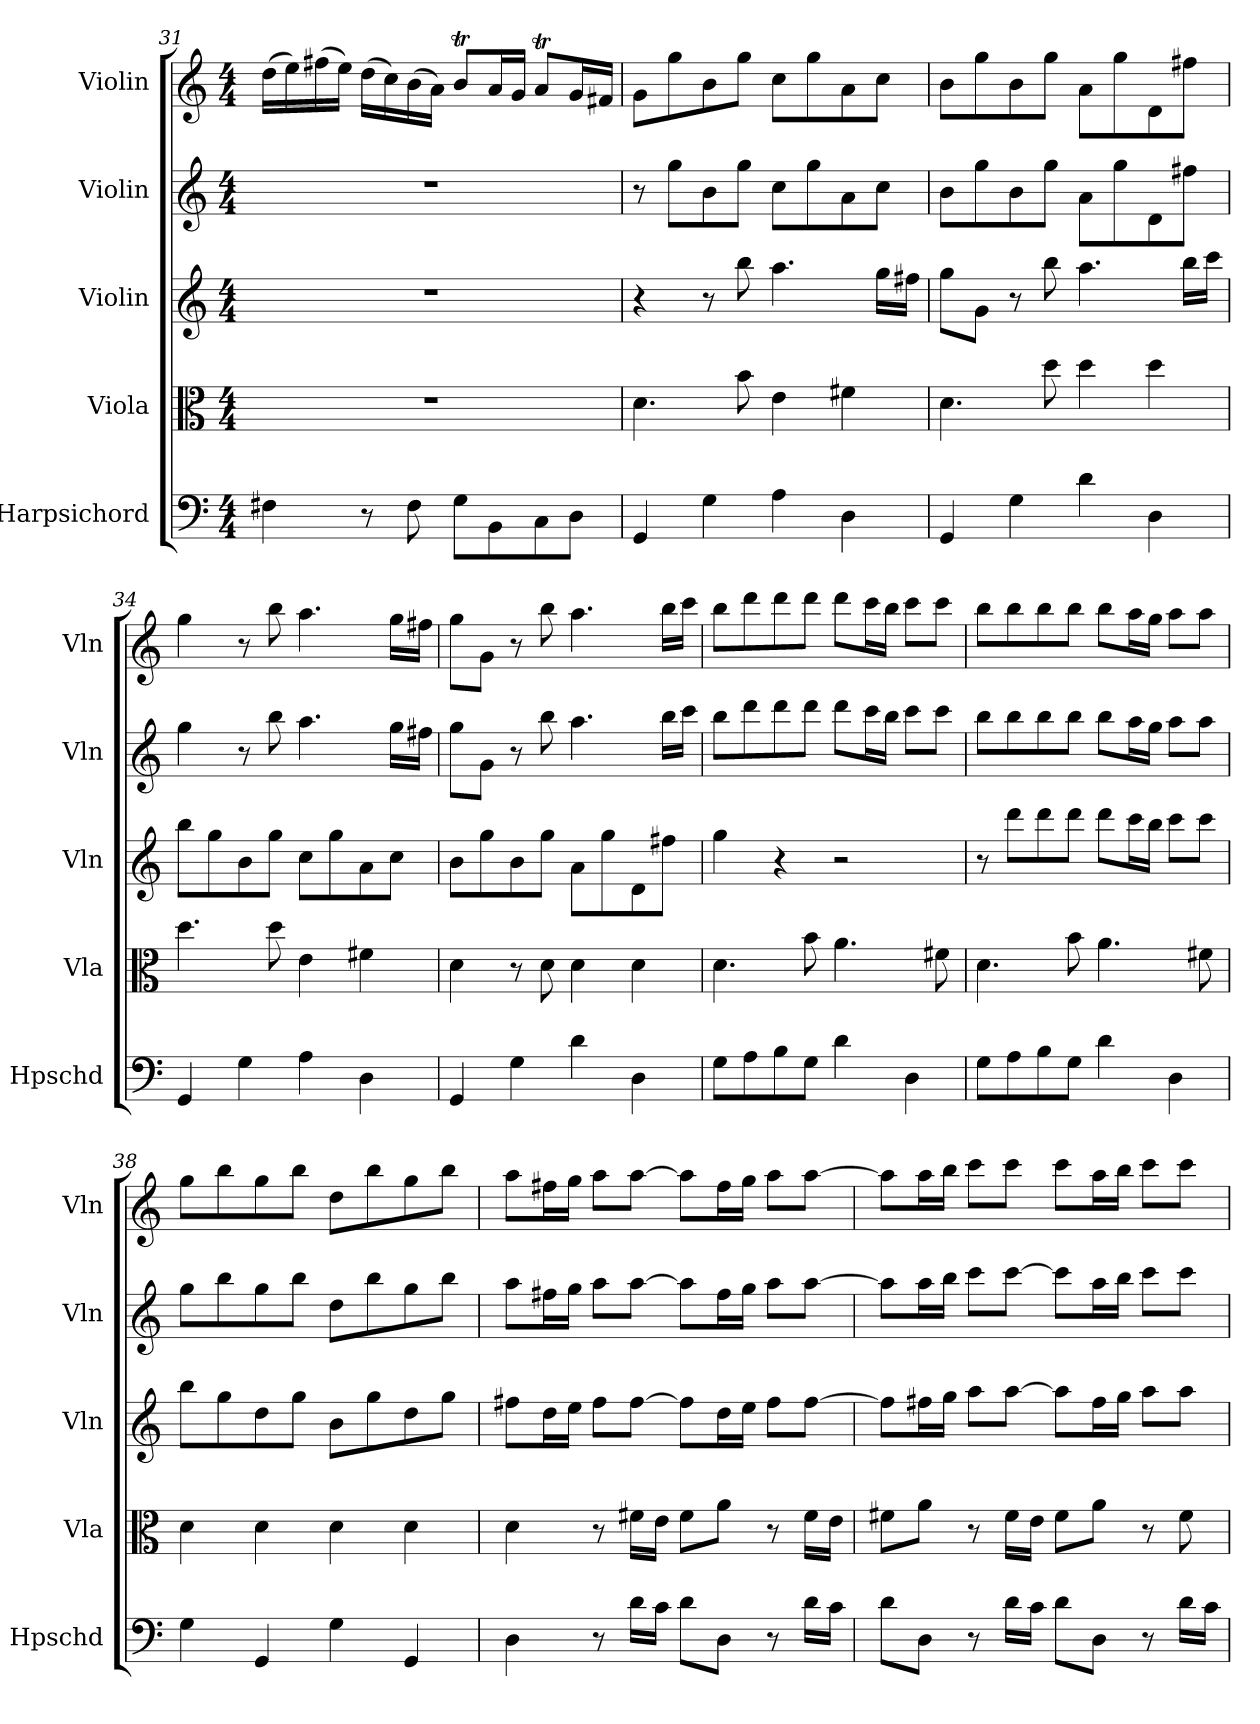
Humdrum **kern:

**kern	**kern	**kern	**kern	**kern
*part5	*part4	*part3	*part2	*part1
*staff5	*staff4	*staff3	*staff2	*staff1
*I"Harpsichord	*I"Viola	*I"Violin	*I"Violin	*I"Violin
*I'Hpschd	*I'Vla	*I'Vln	*I'Vln	*I'Vln
*clefF4	*clefC3	*clefG2	*clefG2	*clefG2
*k[]	*k[]	*k[]	*k[]	*k[]
*C:	*C:	*C:	*C:	*C:
*M4/4	*M4/4	*M4/4	*M4/4	*M4/4
=31	=31	=31	=31	=31
4F#X\	1r	1r	1r	(16dd\LL
.	.	.	.	16ee\)
.	.	.	.	(16ff#X\
.	.	.	.	16ee\JJ)
8r	.	.	.	(16dd\LL
.	.	.	.	16cc\)
8F#\	.	.	.	(16b\
.	.	.	.	16a\JJ)
8G\L	.	.	.	8bt/L
8BB\	.	.	.	16a/L
.	.	.	.	16g/JJ
8C\	.	.	.	8aT/L
8D\J	.	.	.	16g/L
.	.	.	.	16f#X/JJ
=32	=32	=32	=32	=32
4GG/	4.d\	4r	8r	8g\L
.	.	.	8gg\L	8gg\
4G\	.	8r	8b\	8b\
.	8b\	8bb\	8gg\J	8gg\J
4A\	4e\	4.aa\	8cc\L	8cc\L
.	.	.	8gg\	8gg\
4D\	4f#X\	.	8a\	8a\
.	.	16gg\LL	8cc\J	8cc\J
.	.	16ff#X\JJ	.	.
=33	=33	=33	=33	=33
4GG/	4.d\	8gg\L	8b\L	8b\L
.	.	8g\J	8gg\	8gg\
4G\	.	8r	8b\	8b\
.	8dd\	8bb\	8gg\J	8gg\J
4d\	4dd\	4.aa\	8a\L	8a\L
.	.	.	8gg\	8gg\
4D\	4dd\	.	8d\	8d\
.	.	16bb\LL	8ff#X\J	8ff#X\J
.	.	16ccc\JJ	.	.
=34	=34	=34	=34	=34
4GG/	4.dd\	8bb\L	4gg\	4gg\
.	.	8gg\	.	.
4G\	.	8b\	8r	8r
.	8dd\	8gg\J	8bb\	8bb\
4A\	4e\	8cc\L	4.aa\	4.aa\
.	.	8gg\	.	.
4D\	4f#X\	8a\	.	.
.	.	8cc\J	16gg\LL	16gg\LL
.	.	.	16ff#X\JJ	16ff#X\JJ
=35	=35	=35	=35	=35
4GG/	4d\	8b\L	8gg\L	8gg\L
.	.	8gg\	8g\J	8g\J
4G\	8r	8b\	8r	8r
.	8d\	8gg\J	8bb\	8bb\
4d\	4d\	8a\L	4.aa\	4.aa\
.	.	8gg\	.	.
4D\	4d\	8d\	.	.
.	.	8ff#X\J	16bb\LL	16bb\LL
.	.	.	16ccc\JJ	16ccc\JJ
=36	=36	=36	=36	=36
8G\L	4.d\	4gg\	8bb\L	8bb\L
8A\	.	.	8ddd\	8ddd\
8B\	.	4r	8ddd\	8ddd\
8G\J	8b\	.	8ddd\J	8ddd\J
4d\	4.a\	2r	8ddd\L	8ddd\L
.	.	.	16ccc\L	16ccc\L
.	.	.	16bb\JJ	16bb\JJ
4D\	.	.	8ccc\L	8ccc\L
.	8f#X\	.	8ccc\J	8ccc\J
=37	=37	=37	=37	=37
8G\L	4.d\	8r	8bb\L	8bb\L
8A\	.	8ddd\L	8bb\	8bb\
8B\	.	8ddd\	8bb\	8bb\
8G\J	8b\	8ddd\J	8bb\J	8bb\J
4d\	4.a\	8ddd\L	8bb\L	8bb\L
.	.	16ccc\L	16aa\L	16aa\L
.	.	16bb\JJ	16gg\JJ	16gg\JJ
4D\	.	8ccc\L	8aa\L	8aa\L
.	8f#X\	8ccc\J	8aa\J	8aa\J
=38	=38	=38	=38	=38
4G\	4d\	8bb\L	8gg\L	8gg\L
.	.	8gg\	8bb\	8bb\
4GG/	4d\	8dd\	8gg\	8gg\
.	.	8gg\J	8bb\J	8bb\J
4G\	4d\	8b\L	8dd\L	8dd\L
.	.	8gg\	8bb\	8bb\
4GG/	4d\	8dd\	8gg\	8gg\
.	.	8gg\J	8bb\J	8bb\J
=39	=39	=39	=39	=39
4D\	4d\	8ff#X\L	8aa\L	8aa\L
.	.	16dd\L	16ff#X\L	16ff#X\L
.	.	16ee\JJ	16gg\JJ	16gg\JJ
8r	8r	8ff#\L	8aa\L	8aa\L
16d\LL	16f#X\LL	[8ff#\J	[8aa\J	[8aa\J
16c\JJ	16e\JJ	.	.	.
8d\L	8f#\L	8ff#\L]	8aa\L]	8aa\L]
8D\J	8a\J	16dd\L	16ff#\L	16ff#\L
.	.	16ee\JJ	16gg\JJ	16gg\JJ
8r	8r	8ff#\L	8aa\L	8aa\L
16d\LL	16f#\LL	[8ff#\J	[8aa\J	[8aa\J
16c\JJ	16e\JJ	.	.	.
=40	=40	=40	=40	=40
8d\L	8f#X\L	8ff#\L]	8aa\L]	8aa\L]
8D\J	8a\J	16ff#X\L	16aa\L	16aa\L
.	.	16gg\JJ	16bb\JJ	16bb\JJ
8r	8r	8aa\L	8ccc\L	8ccc\L
16d\LL	16f#\LL	[8aa\J	[8ccc\J	8ccc\J
16c\JJ	16e\JJ	.	.	.
8d\L	8f#\L	8aa\L]	8ccc\L]	8ccc\L
8D\J	8a\J	16ff#\L	16aa\L	16aa\L
.	.	16gg\JJ	16bb\JJ	16bb\JJ
8r	8r	8aa\L	8ccc\L	8ccc\L
16d\LL	8f#\	8aa\J	8ccc\J	8ccc\J
16c\JJ	.	.	.	.
=	=	=	=	=
*-	*-	*-	*-	*-
